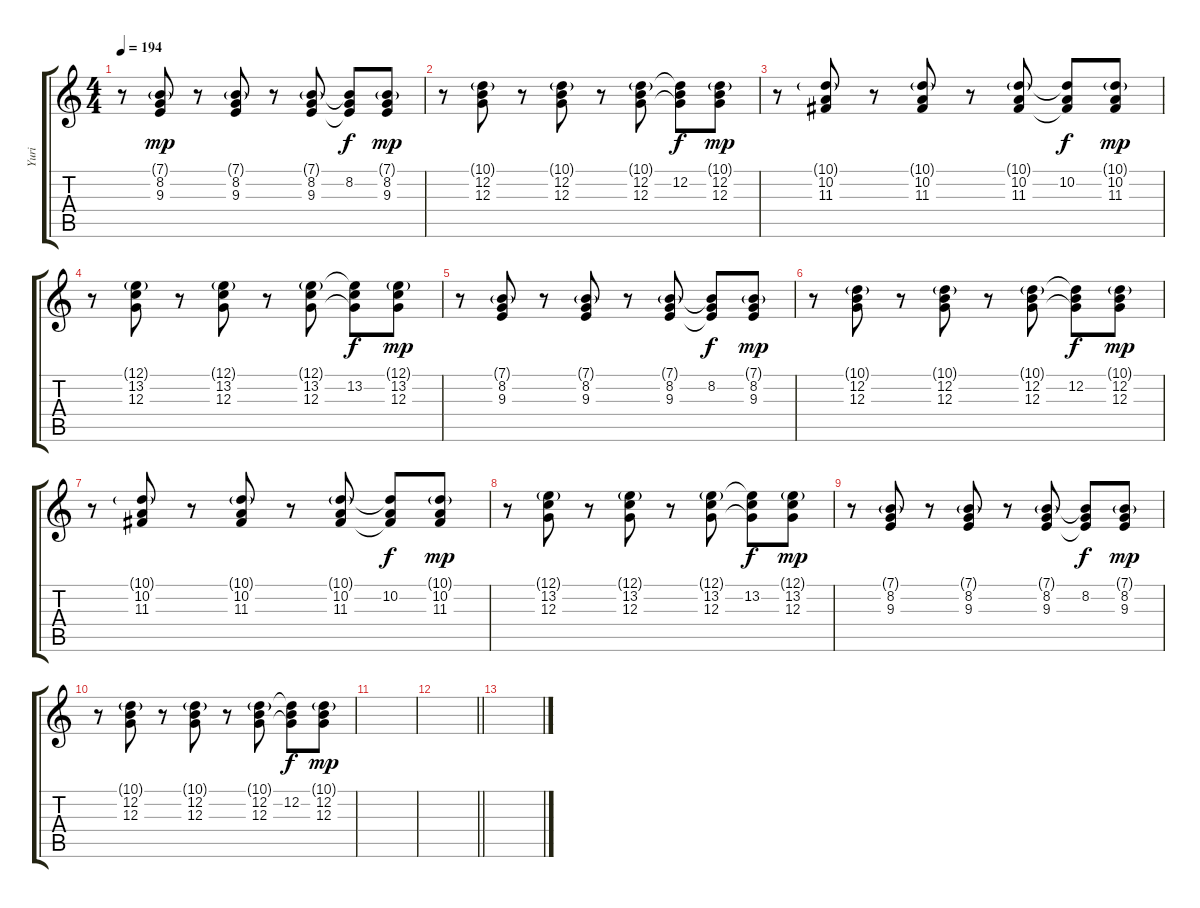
\track ("Yuri" "Yuri") {instrument tangoaccordion}
\staff {score tabs}
\tuning (E4 B3 G3 D3 A2 E2) {hide}
\ts (4 4)
\tempo 194
\clef g2
\ks c
r.8{dy mp} (7.1{g} 8.2 9.3).8 r.8 (7.1{g} 8.2 9.3).8 r.8 (7.1{g} 8.2 9.3).8 (7.1{t} 8.2 9.3{t}).8{dy f} (7.1{g} 8.2 9.3).8{dy mp} |
r.8 (10.1{g} 12.2 12.3).8 r.8 (10.1{g} 12.2 12.3).8 r.8 (10.1{g} 12.2 12.3).8 (10.1{t} 12.2 12.3{t}).8{dy f} (10.1{g} 12.2 12.3).8{dy mp} |
r.8 (10.1{g} 10.2 11.3).8 r.8 (10.1{g} 10.2 11.3).8 r.8 (10.1{g} 10.2 11.3).8 (10.1{t} 10.2 11.3{t}).8{dy f} (10.1{g} 10.2 11.3).8{dy mp} |
r.8 (12.1{g} 13.2 12.3).8 r.8 (12.1{g} 13.2 12.3).8 r.8 (12.1{g} 13.2 12.3).8 (12.1{t} 13.2 12.3{t}).8{dy f} (12.1{g} 13.2 12.3).8{dy mp} |
r.8 (7.1{g} 8.2 9.3).8 r.8 (7.1{g} 8.2 9.3).8 r.8 (7.1{g} 8.2 9.3).8 (7.1{t} 8.2 9.3{t}).8{dy f} (7.1{g} 8.2 9.3).8{dy mp} |
r.8 (10.1{g} 12.2 12.3).8 r.8 (10.1{g} 12.2 12.3).8 r.8 (10.1{g} 12.2 12.3).8 (10.1{t} 12.2 12.3{t}).8{dy f} (10.1{g} 12.2 12.3).8{dy mp} |
r.8 (10.1{g} 10.2 11.3).8 r.8 (10.1{g} 10.2 11.3).8 r.8 (10.1{g} 10.2 11.3).8 (10.1{t} 10.2 11.3{t}).8{dy f} (10.1{g} 10.2 11.3).8{dy mp} |
r.8 (12.1{g} 13.2 12.3).8 r.8 (12.1{g} 13.2 12.3).8 r.8 (12.1{g} 13.2 12.3).8 (12.1{t} 13.2 12.3{t}).8{dy f} (12.1{g} 13.2 12.3).8{dy mp} |
r.8 (7.1{g} 8.2 9.3).8 r.8 (7.1{g} 8.2 9.3).8 r.8 (7.1{g} 8.2 9.3).8 (7.1{t} 8.2 9.3{t}).8{dy f} (7.1{g} 8.2 9.3).8{dy mp} |
r.8 (10.1{g} 12.2 12.3).8 r.8 (10.1{g} 12.2 12.3).8 r.8 (10.1{g} 12.2 12.3).8 (10.1{t} 12.2 12.3{t}).8{dy f} (10.1{g} 12.2 12.3).8{dy mp} |
|
\barLineRight lightlight
|
\section ("" "")
